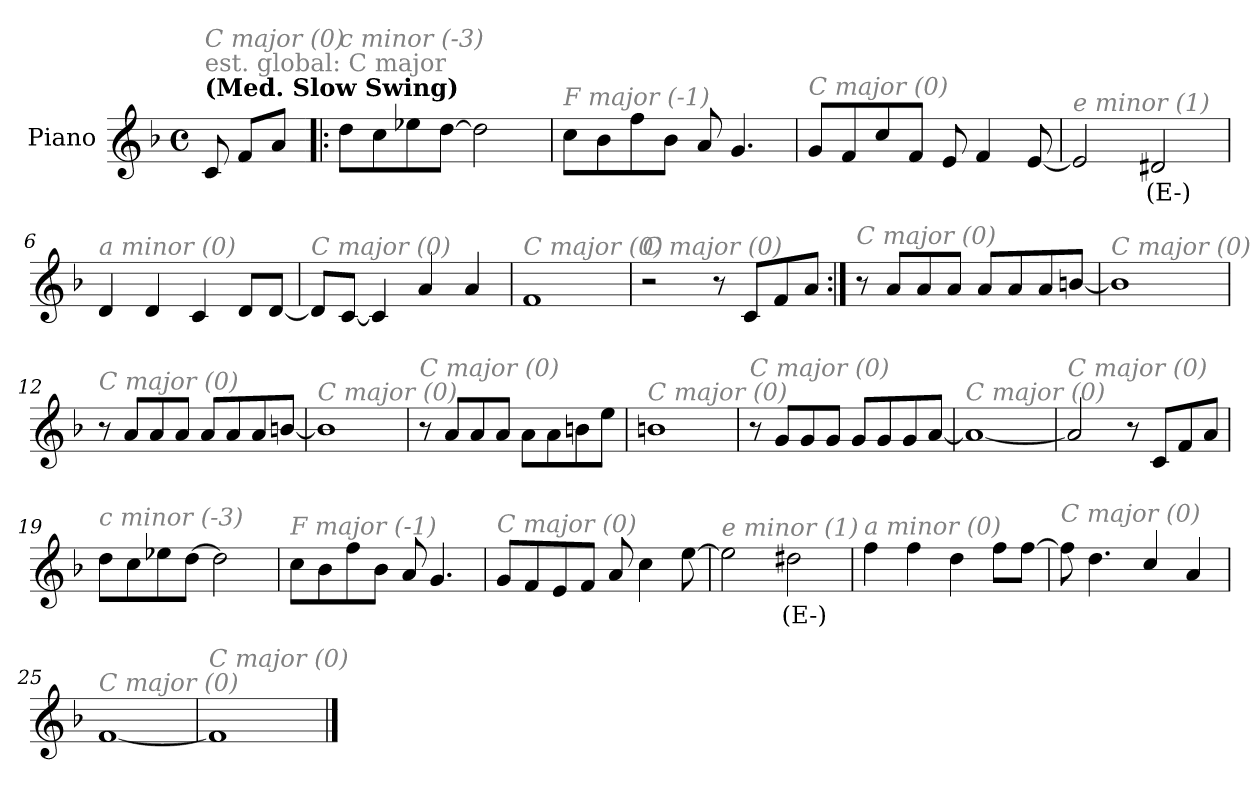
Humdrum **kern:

**kern	**text
*part1	*part1
*staff1	*staff1
*I"Piano	*
*I'Pno.	*
*clefG2	*
*k[b-]	*
*M4/4	*
*met(c)	*
*MM120	*
=1	=1
!LO:TX:a:B:t=(Med. Slow Swing)	!
!LO:TX:a:color=#808080:t=est. global&colon; C major	!
!LO:TX:i:color=#808080:t=C major (0)	!
8c/	.
8f/L	.
8a/J	.
=2!|:	=2!|:
!LO:TX:i:color=#808080:t=c minor (-3)	!
8dd\L	.
8cc\	.
8ee-X\	.
[8dd\J	.
2dd\]	.
=3	=3
!LO:TX:i:color=#808080:t=F major (-1)	!
8cc\L	.
8b-\	.
8ff\	.
8b-\J	.
8a/	.
4.g/	.
=4	=4
!LO:TX:i:color=#808080:t=C major (0)	!
8g/L	.
8f/	.
8cc/	.
8f/J	.
8e/	.
4f/	.
[8e/	.
!!LO:LB:g=z
=5	=5
!LO:TX:i:color=#808080:t=e minor (1)	!
2e/]	.
2d#Xi/	(E-)
=6	=6
!LO:TX:i:color=#808080:t=a minor (0)	!
4d/	.
4d/	.
4c/	.
8d/L	.
[8d/J	.
=7	=7
!LO:TX:i:color=#808080:t=C major (0)	!
8d/L]	.
[8c/J	.
4c/]	.
4a/	.
4a/	.
!!LO:LB:g=z
=8	=8
!LO:TX:i:color=#808080:t=C major (0)	!
1f	.
=9	=9
!LO:TX:i:color=#808080:t=C major (0)	!
2r	.
8r	.
8c/L	.
8f/	.
8a/J	.
=10:|!	=10:|!
!LO:TX:i:color=#808080:t=C major (0)	!
8r	.
8a/L	.
8a/	.
8a/J	.
8a/L	.
8a/	.
8a/	.
[8bn/J	.
!!LO:LB:g=z
=11	=11
!LO:TX:i:color=#808080:t=C major (0)	!
1b]	.
=12	=12
!LO:TX:i:color=#808080:t=C major (0)	!
8r	.
8a/L	.
8a/	.
8a/J	.
8a/L	.
8a/	.
8a/	.
[8bn/J	.
=13	=13
!LO:TX:i:color=#808080:t=C major (0)	!
1b]	.
=14	=14
!LO:TX:i:color=#808080:t=C major (0)	!
8r	.
8a/L	.
8a/	.
8a/J	.
8a\L	.
8a\	.
8bn\	.
8ee\J	.
!!LO:LB:g=z
=15	=15
!LO:TX:i:color=#808080:t=C major (0)	!
1bn	.
=16	=16
!LO:TX:i:color=#808080:t=C major (0)	!
8r	.
8g/L	.
8g/	.
8g/J	.
8g/L	.
8g/	.
8g/	.
[8a/J	.
=17	=17
!LO:TX:i:color=#808080:t=C major (0)	!
1a_	.
=18	=18
!LO:TX:i:color=#808080:t=C major (0)	!
2a/]	.
8r	.
8c/L	.
8f/	.
8a/J	.
!!LO:LB:g=z
=19	=19
!LO:TX:i:color=#808080:t=c minor (-3)	!
8dd\L	.
8cc\	.
8ee-X\	.
[8dd\J	.
2dd\]	.
=20	=20
!LO:TX:i:color=#808080:t=F major (-1)	!
8cc\L	.
8b-\	.
8ff\	.
8b-\J	.
8a/	.
4.g/	.
=21	=21
!LO:TX:i:color=#808080:t=C major (0)	!
8g/L	.
8f/	.
8e/	.
8f/J	.
8a/	.
4cc\	.
[8ee\	.
!!LO:LB:g=z
=22	=22
!LO:TX:i:color=#808080:t=e minor (1)	!
2ee\]	.
2dd#Xi\	(E-)
=23	=23
!LO:TX:i:color=#808080:t=a minor (0)	!
4ff\	.
4ff\	.
4dd\	.
8ff\L	.
[8ff\J	.
=24	=24
!LO:TX:i:color=#808080:t=C major (0)	!
8ff\]	.
4.dd\	.
4cc/	.
4a/	.
=25	=25
!LO:TX:i:color=#808080:t=C major (0)	!
[1f	.
=26	=26
!LO:TX:i:color=#808080:t=C major (0)	!
1f]	.
==	==
*-	*-
